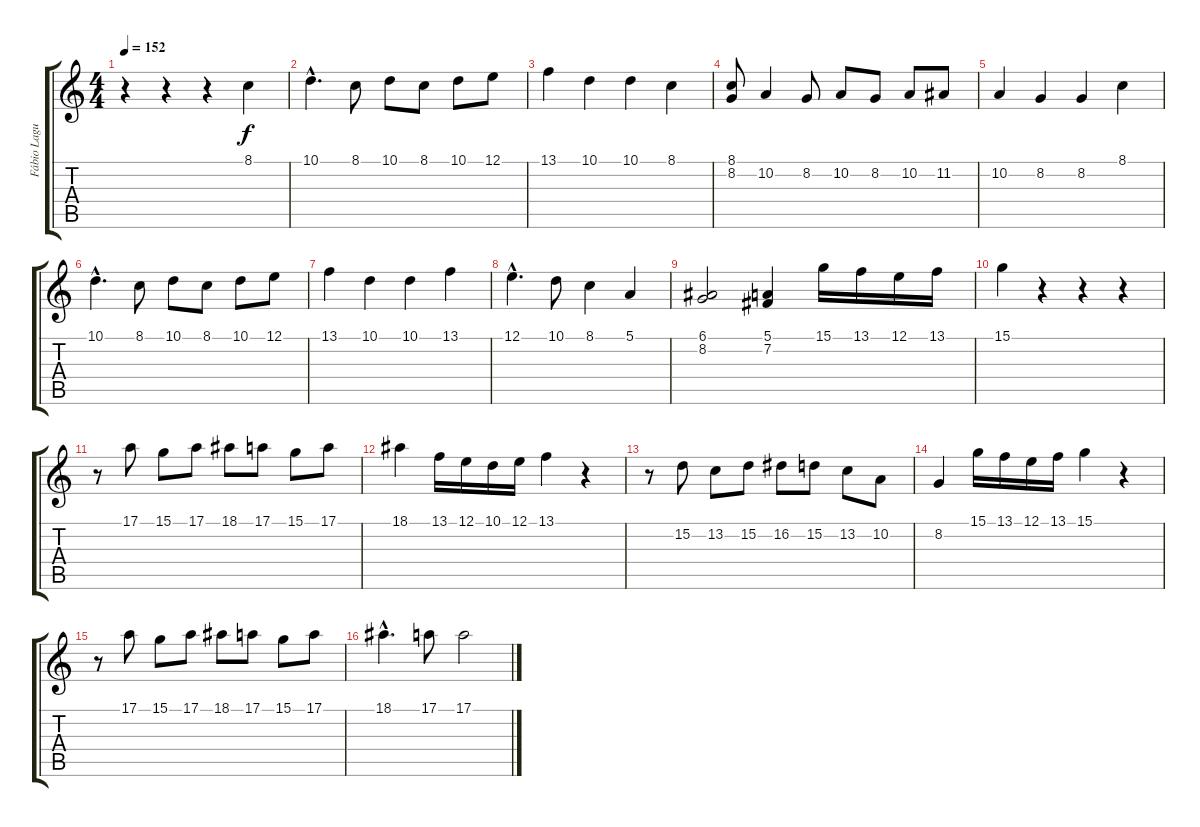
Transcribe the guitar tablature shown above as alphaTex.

\track ("Fábio Laguna" "Fábio Lagu") {instrument flute}
\staff {score tabs}
\tuning (E4 B3 G3 D3 A2 E2) {hide}
\ts (4 4)
\tempo 152
\clef g2
\ks c
r.4{dy f} r.4 r.4 8.1.4 |
10.1{hac}.4{d} 8.1.8 10.1.8 8.1.8 10.1.8 12.1.8 |
13.1.4 10.1.4 10.1.4 8.1.4 |
(8.1 8.2).8 10.2.4 8.2.8 10.2.8 8.2.8 10.2.8 11.2.8 |
10.2.4 8.2.4 8.2.4 8.1.4 |
10.1{hac}.4{d} 8.1.8 10.1.8 8.1.8 10.1.8 12.1.8 |
13.1.4 10.1.4 10.1.4 13.1.4 |
12.1{hac}.4{d} 10.1.8 8.1.4 5.1.4 |
(6.1 8.2).2 (5.1 7.2).4 15.1.16 13.1.16 12.1.16 13.1.16 |
15.1.4 r.4 r.4 r.4 |
r.8 17.1.8 15.1.8 17.1.8 18.1.8 17.1.8 15.1.8 17.1.8 |
18.1.4 13.1.16 12.1.16 10.1.16 12.1.16 13.1.4 r.4 |
r.8 15.2.8 13.2.8 15.2.8 16.2.8 15.2.8 13.2.8 10.2.8 |
8.2.4 15.1.16 13.1.16 12.1.16 13.1.16 15.1.4 r.4 |
r.8 17.1.8 15.1.8 17.1.8 18.1.8 17.1.8 15.1.8 17.1.8 |
18.1{hac}.4{d} 17.1.8 17.1.2
